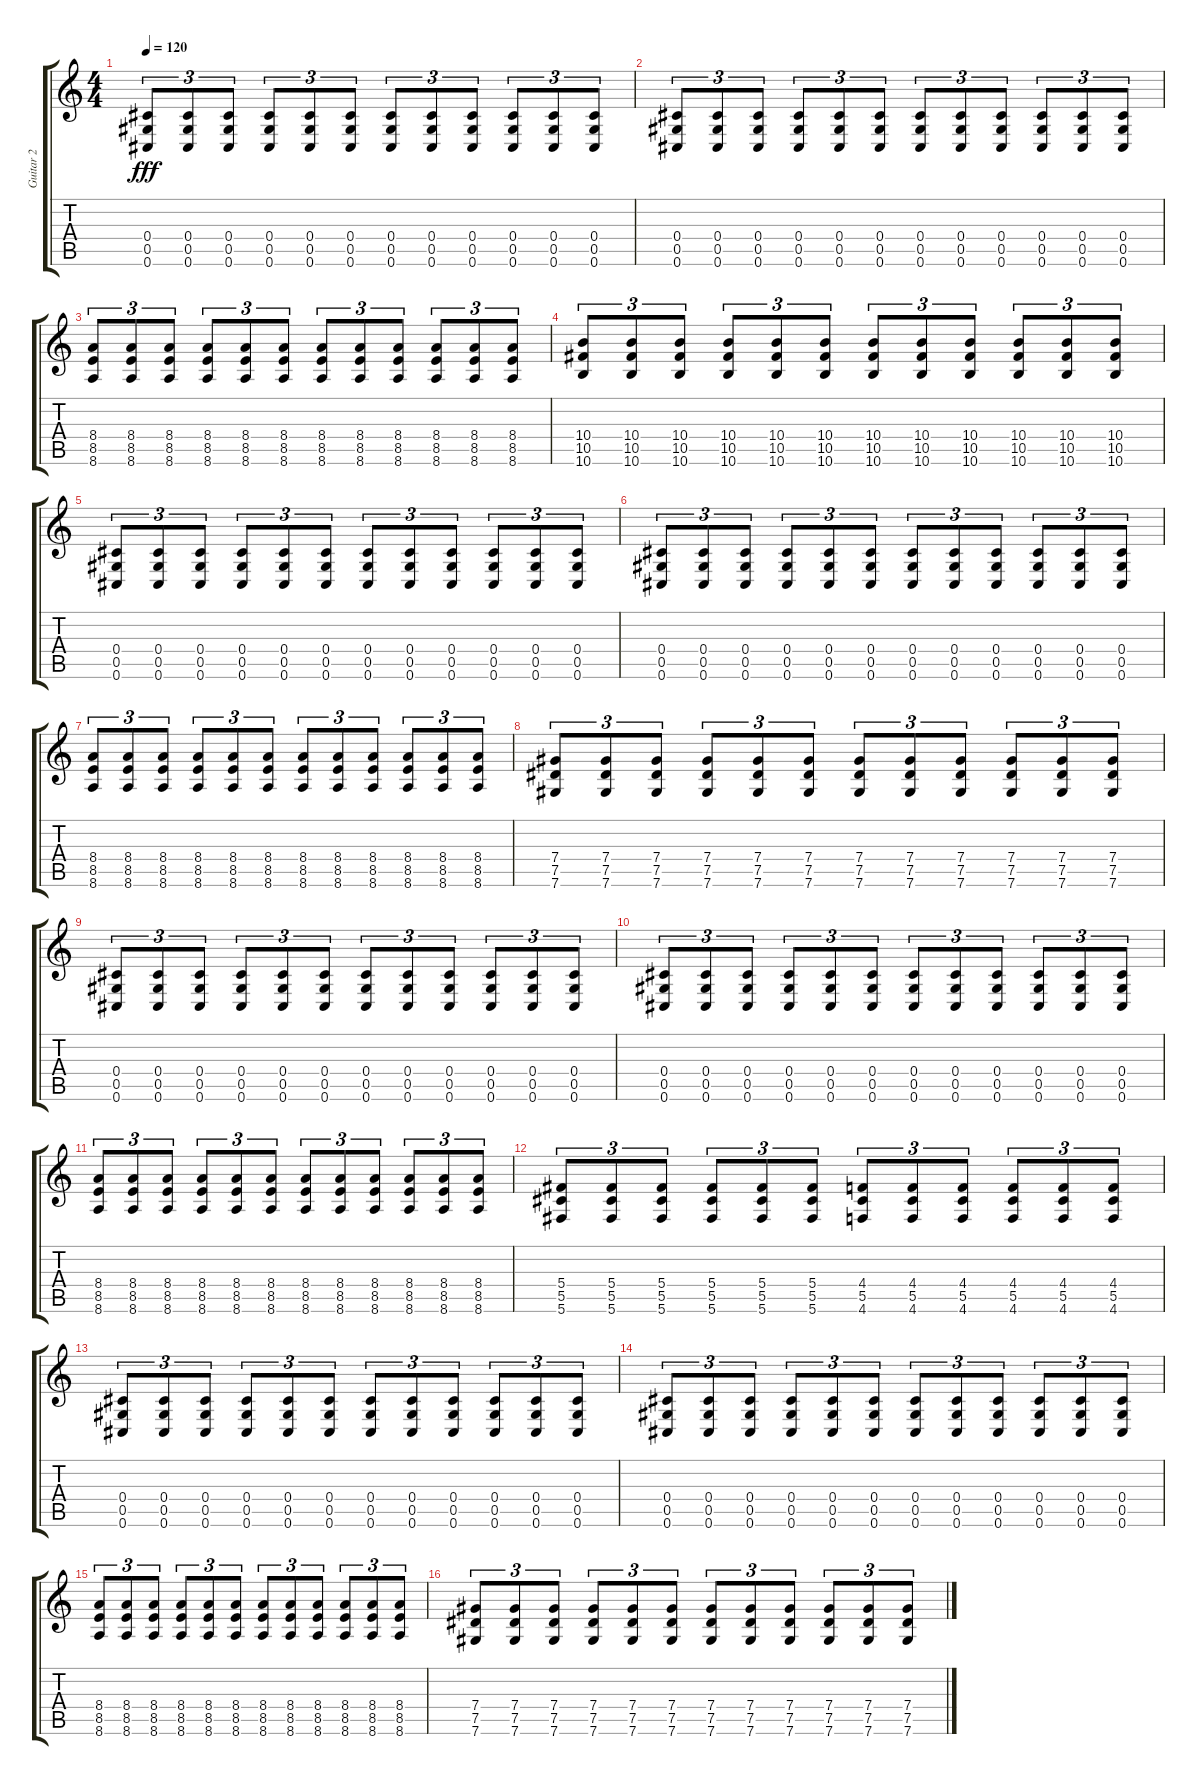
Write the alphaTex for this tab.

\track ("Guitar 2" "Guitar 2") {instrument overdrivenguitar}
\staff {score tabs}
\tuning (Eb4 Bb3 Gb3 Db3 Ab2 Db2) {hide}
\ts (4 4)
\tempo 120
\clef g2
\ks c
(0.4 0.5 0.6).8{tu (3 2) dy fff} (0.4 0.5 0.6).8{tu (3 2)} (0.4 0.5 0.6).8{tu (3 2)} (0.4 0.5 0.6).8{tu (3 2)} (0.4 0.5 0.6).8{tu (3 2)} (0.4 0.5 0.6).8{tu (3 2)} (0.4 0.5 0.6).8{tu (3 2)} (0.4 0.5 0.6).8{tu (3 2)} (0.4 0.5 0.6).8{tu (3 2)} (0.4 0.5 0.6).8{tu (3 2)} (0.4 0.5 0.6).8{tu (3 2)} (0.4 0.5 0.6).8{tu (3 2)} |
(0.4 0.5 0.6).8{tu (3 2)} (0.4 0.5 0.6).8{tu (3 2)} (0.4 0.5 0.6).8{tu (3 2)} (0.4 0.5 0.6).8{tu (3 2)} (0.4 0.5 0.6).8{tu (3 2)} (0.4 0.5 0.6).8{tu (3 2)} (0.4 0.5 0.6).8{tu (3 2)} (0.4 0.5 0.6).8{tu (3 2)} (0.4 0.5 0.6).8{tu (3 2)} (0.4 0.5 0.6).8{tu (3 2)} (0.4 0.5 0.6).8{tu (3 2)} (0.4 0.5 0.6).8{tu (3 2)} |
(8.4 8.5 8.6).8{tu (3 2)} (8.4 8.5 8.6).8{tu (3 2)} (8.4 8.5 8.6).8{tu (3 2)} (8.4 8.5 8.6).8{tu (3 2)} (8.4 8.5 8.6).8{tu (3 2)} (8.4 8.5 8.6).8{tu (3 2)} (8.4 8.5 8.6).8{tu (3 2)} (8.4 8.5 8.6).8{tu (3 2)} (8.4 8.5 8.6).8{tu (3 2)} (8.4 8.5 8.6).8{tu (3 2)} (8.4 8.5 8.6).8{tu (3 2)} (8.4 8.5 8.6).8{tu (3 2)} |
(10.4 10.5 10.6).8{tu (3 2)} (10.4 10.5 10.6).8{tu (3 2)} (10.4 10.5 10.6).8{tu (3 2)} (10.4 10.5 10.6).8{tu (3 2)} (10.4 10.5 10.6).8{tu (3 2)} (10.4 10.5 10.6).8{tu (3 2)} (10.4 10.5 10.6).8{tu (3 2)} (10.4 10.5 10.6).8{tu (3 2)} (10.4 10.5 10.6).8{tu (3 2)} (10.4 10.5 10.6).8{tu (3 2)} (10.4 10.5 10.6).8{tu (3 2)} (10.4 10.5 10.6).8{tu (3 2)} |
(0.4 0.5 0.6).8{tu (3 2)} (0.4 0.5 0.6).8{tu (3 2)} (0.4 0.5 0.6).8{tu (3 2)} (0.4 0.5 0.6).8{tu (3 2)} (0.4 0.5 0.6).8{tu (3 2)} (0.4 0.5 0.6).8{tu (3 2)} (0.4 0.5 0.6).8{tu (3 2)} (0.4 0.5 0.6).8{tu (3 2)} (0.4 0.5 0.6).8{tu (3 2)} (0.4 0.5 0.6).8{tu (3 2)} (0.4 0.5 0.6).8{tu (3 2)} (0.4 0.5 0.6).8{tu (3 2)} |
(0.4 0.5 0.6).8{tu (3 2)} (0.4 0.5 0.6).8{tu (3 2)} (0.4 0.5 0.6).8{tu (3 2)} (0.4 0.5 0.6).8{tu (3 2)} (0.4 0.5 0.6).8{tu (3 2)} (0.4 0.5 0.6).8{tu (3 2)} (0.4 0.5 0.6).8{tu (3 2)} (0.4 0.5 0.6).8{tu (3 2)} (0.4 0.5 0.6).8{tu (3 2)} (0.4 0.5 0.6).8{tu (3 2)} (0.4 0.5 0.6).8{tu (3 2)} (0.4 0.5 0.6).8{tu (3 2)} |
(8.4 8.5 8.6).8{tu (3 2)} (8.4 8.5 8.6).8{tu (3 2)} (8.4 8.5 8.6).8{tu (3 2)} (8.4 8.5 8.6).8{tu (3 2)} (8.4 8.5 8.6).8{tu (3 2)} (8.4 8.5 8.6).8{tu (3 2)} (8.4 8.5 8.6).8{tu (3 2)} (8.4 8.5 8.6).8{tu (3 2)} (8.4 8.5 8.6).8{tu (3 2)} (8.4 8.5 8.6).8{tu (3 2)} (8.4 8.5 8.6).8{tu (3 2)} (8.4 8.5 8.6).8{tu (3 2)} |
(7.4 7.5 7.6).8{tu (3 2)} (7.4 7.5 7.6).8{tu (3 2)} (7.4 7.5 7.6).8{tu (3 2)} (7.4 7.5 7.6).8{tu (3 2)} (7.4 7.5 7.6).8{tu (3 2)} (7.4 7.5 7.6).8{tu (3 2)} (7.4 7.5 7.6).8{tu (3 2)} (7.4 7.5 7.6).8{tu (3 2)} (7.4 7.5 7.6).8{tu (3 2)} (7.4 7.5 7.6).8{tu (3 2)} (7.4 7.5 7.6).8{tu (3 2)} (7.4 7.5 7.6).8{tu (3 2)} |
(0.4 0.5 0.6).8{tu (3 2)} (0.4 0.5 0.6).8{tu (3 2)} (0.4 0.5 0.6).8{tu (3 2)} (0.4 0.5 0.6).8{tu (3 2)} (0.4 0.5 0.6).8{tu (3 2)} (0.4 0.5 0.6).8{tu (3 2)} (0.4 0.5 0.6).8{tu (3 2)} (0.4 0.5 0.6).8{tu (3 2)} (0.4 0.5 0.6).8{tu (3 2)} (0.4 0.5 0.6).8{tu (3 2)} (0.4 0.5 0.6).8{tu (3 2)} (0.4 0.5 0.6).8{tu (3 2)} |
(0.4 0.5 0.6).8{tu (3 2)} (0.4 0.5 0.6).8{tu (3 2)} (0.4 0.5 0.6).8{tu (3 2)} (0.4 0.5 0.6).8{tu (3 2)} (0.4 0.5 0.6).8{tu (3 2)} (0.4 0.5 0.6).8{tu (3 2)} (0.4 0.5 0.6).8{tu (3 2)} (0.4 0.5 0.6).8{tu (3 2)} (0.4 0.5 0.6).8{tu (3 2)} (0.4 0.5 0.6).8{tu (3 2)} (0.4 0.5 0.6).8{tu (3 2)} (0.4 0.5 0.6).8{tu (3 2)} |
(8.4 8.5 8.6).8{tu (3 2)} (8.4 8.5 8.6).8{tu (3 2)} (8.4 8.5 8.6).8{tu (3 2)} (8.4 8.5 8.6).8{tu (3 2)} (8.4 8.5 8.6).8{tu (3 2)} (8.4 8.5 8.6).8{tu (3 2)} (8.4 8.5 8.6).8{tu (3 2)} (8.4 8.5 8.6).8{tu (3 2)} (8.4 8.5 8.6).8{tu (3 2)} (8.4 8.5 8.6).8{tu (3 2)} (8.4 8.5 8.6).8{tu (3 2)} (8.4 8.5 8.6).8{tu (3 2)} |
(5.4 5.5 5.6).8{tu (3 2)} (5.4 5.5 5.6).8{tu (3 2)} (5.4 5.5 5.6).8{tu (3 2)} (5.4 5.5 5.6).8{tu (3 2)} (5.4 5.5 5.6).8{tu (3 2)} (5.4 5.5 5.6).8{tu (3 2)} (4.4 5.5 4.6).8{tu (3 2)} (4.4 5.5 4.6).8{tu (3 2)} (4.4 5.5 4.6).8{tu (3 2)} (4.4 5.5 4.6).8{tu (3 2)} (4.4 5.5 4.6).8{tu (3 2)} (4.4 5.5 4.6).8{tu (3 2)} |
(0.4 0.5 0.6).8{tu (3 2)} (0.4 0.5 0.6).8{tu (3 2)} (0.4 0.5 0.6).8{tu (3 2)} (0.4 0.5 0.6).8{tu (3 2)} (0.4 0.5 0.6).8{tu (3 2)} (0.4 0.5 0.6).8{tu (3 2)} (0.4 0.5 0.6).8{tu (3 2)} (0.4 0.5 0.6).8{tu (3 2)} (0.4 0.5 0.6).8{tu (3 2)} (0.4 0.5 0.6).8{tu (3 2)} (0.4 0.5 0.6).8{tu (3 2)} (0.4 0.5 0.6).8{tu (3 2)} |
(0.4 0.5 0.6).8{tu (3 2)} (0.4 0.5 0.6).8{tu (3 2)} (0.4 0.5 0.6).8{tu (3 2)} (0.4 0.5 0.6).8{tu (3 2)} (0.4 0.5 0.6).8{tu (3 2)} (0.4 0.5 0.6).8{tu (3 2)} (0.4 0.5 0.6).8{tu (3 2)} (0.4 0.5 0.6).8{tu (3 2)} (0.4 0.5 0.6).8{tu (3 2)} (0.4 0.5 0.6).8{tu (3 2)} (0.4 0.5 0.6).8{tu (3 2)} (0.4 0.5 0.6).8{tu (3 2)} |
(8.4 8.5 8.6).8{tu (3 2)} (8.4 8.5 8.6).8{tu (3 2)} (8.4 8.5 8.6).8{tu (3 2)} (8.4 8.5 8.6).8{tu (3 2)} (8.4 8.5 8.6).8{tu (3 2)} (8.4 8.5 8.6).8{tu (3 2)} (8.4 8.5 8.6).8{tu (3 2)} (8.4 8.5 8.6).8{tu (3 2)} (8.4 8.5 8.6).8{tu (3 2)} (8.4 8.5 8.6).8{tu (3 2)} (8.4 8.5 8.6).8{tu (3 2)} (8.4 8.5 8.6).8{tu (3 2)} |
(7.4 7.5 7.6).8{tu (3 2)} (7.4 7.5 7.6).8{tu (3 2)} (7.4 7.5 7.6).8{tu (3 2)} (7.4 7.5 7.6).8{tu (3 2)} (7.4 7.5 7.6).8{tu (3 2)} (7.4 7.5 7.6).8{tu (3 2)} (7.4 7.5 7.6).8{tu (3 2)} (7.4 7.5 7.6).8{tu (3 2)} (7.4 7.5 7.6).8{tu (3 2)} (7.4 7.5 7.6).8{tu (3 2)} (7.4 7.5 7.6).8{tu (3 2)} (7.4 7.5 7.6).8{tu (3 2)}
